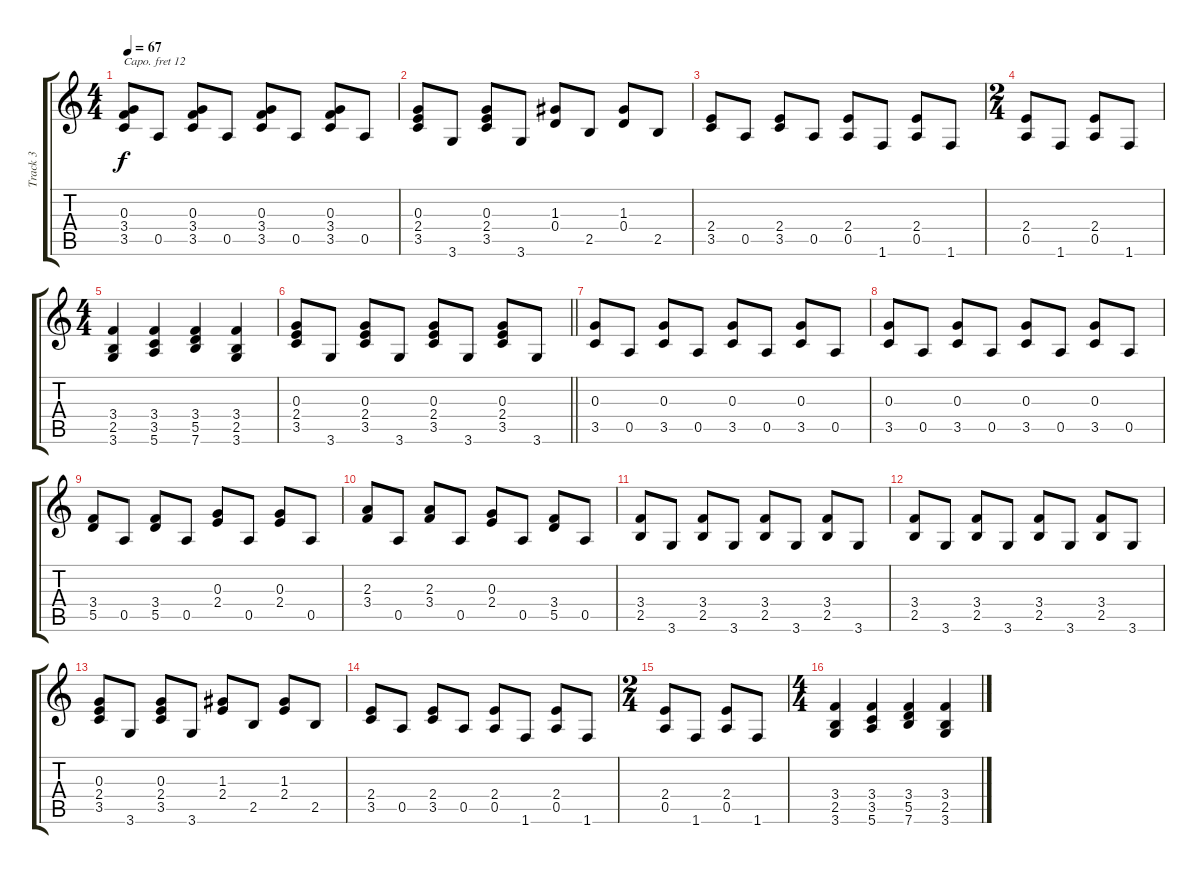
\track ("Track 3" "Track 3") {instrument acousticgrandpiano}
\staff {score tabs}
\capo 12
\tuning (E4 B3 G3 D3 A2 E2) {hide}
\ts (4 4)
\tempo 67
\clef g2
\ks c
(0.3 3.4 3.5).8{dy f} 0.5.8 (0.3 3.4 3.5).8 0.5.8 (0.3 3.4 3.5).8 0.5.8 (0.3 3.4 3.5).8 0.5.8 |
(0.3 2.4 3.5).8 3.6.8 (0.3 2.4 3.5).8 3.6.8 (1.3 0.4).8 2.5.8 (1.3 0.4).8 2.5.8 |
(2.4 3.5).8 0.5.8 (2.4 3.5).8 0.5.8 (2.4 0.5).8 1.6.8 (2.4 0.5).8 1.6.8 |
\ts (2 4)
(2.4 0.5).8 1.6.8 (2.4 0.5).8 1.6.8 |
\ts (4 4)
(3.4 2.5 3.6).4 (3.4 3.5 5.6).4 (3.4 5.5 7.6).4 (3.4 2.5 3.6).4 |
\barLineRight lightlight
(0.3 2.4 3.5).8 3.6.8 (0.3 2.4 3.5).8 3.6.8 (0.3 2.4 3.5).8 3.6.8 (0.3 2.4 3.5).8 3.6.8 |
(0.3 3.5).8 0.5.8 (0.3 3.5).8 0.5.8 (0.3 3.5).8 0.5.8 (0.3 3.5).8 0.5.8 |
(0.3 3.5).8 0.5.8 (0.3 3.5).8 0.5.8 (0.3 3.5).8 0.5.8 (0.3 3.5).8 0.5.8 |
(3.4 5.5).8 0.5.8 (3.4 5.5).8 0.5.8 (0.3 2.4).8 0.5.8 (0.3 2.4).8 0.5.8 |
(2.3 3.4).8 0.5.8 (2.3 3.4).8 0.5.8 (0.3 2.4).8 0.5.8 (3.4 5.5).8 0.5.8 |
(3.4 2.5).8 3.6.8 (3.4 2.5).8 3.6.8 (3.4 2.5).8 3.6.8 (3.4 2.5).8 3.6.8 |
(3.4 2.5).8 3.6.8 (3.4 2.5).8 3.6.8 (3.4 2.5).8 3.6.8 (3.4 2.5).8 3.6.8 |
(0.3 2.4 3.5).8 3.6.8 (0.3 2.4 3.5).8 3.6.8 (1.3 2.4).8 2.5.8 (1.3 2.4).8 2.5.8 |
(2.4 3.5).8 0.5.8 (2.4 3.5).8 0.5.8 (2.4 0.5).8 1.6.8 (2.4 0.5).8 1.6.8 |
\ts (2 4)
(2.4 0.5).8 1.6.8 (2.4 0.5).8 1.6.8 |
\ts (4 4)
(3.4 2.5 3.6).4 (3.4 3.5 5.6).4 (3.4 5.5 7.6).4 (3.4 2.5 3.6).4
